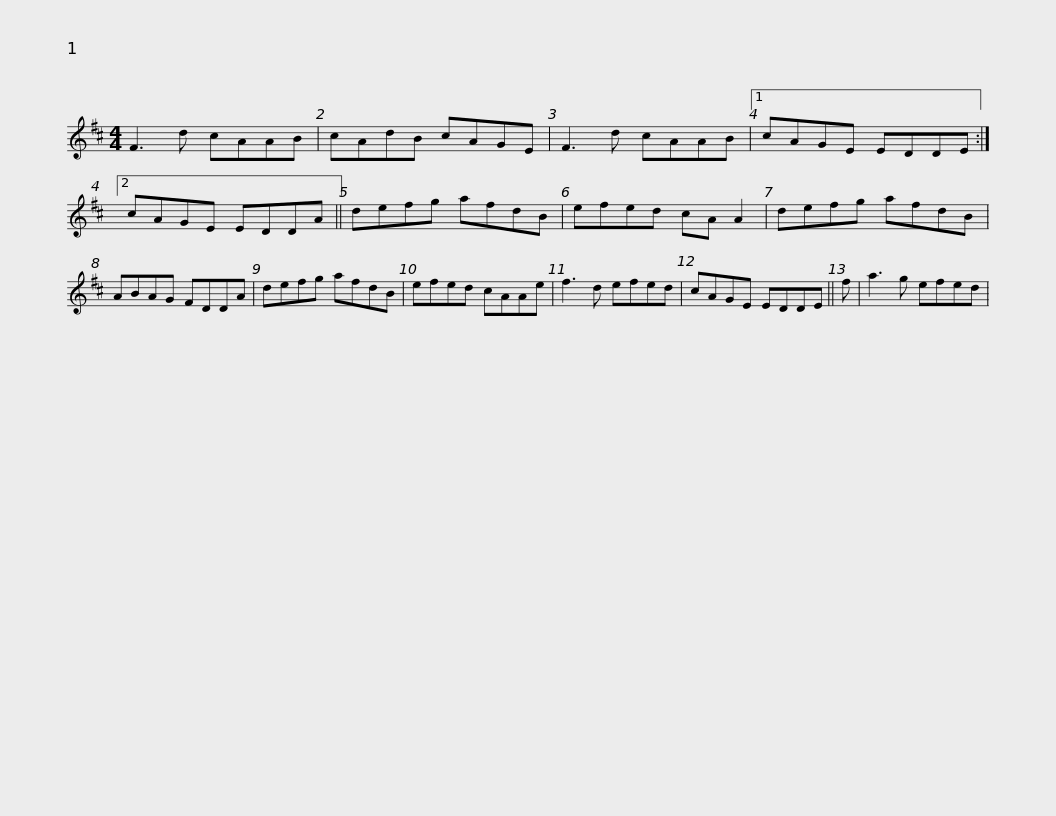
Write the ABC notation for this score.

X:1
L:1/8
M:4/4
I:linebreak $
K:D
V:1 treble
V:1
 F3 d cAAB | cAdB cAGE | F3 d cAAB |1 cAGE EDDE :|2 cAGE EDDA ||$ %5
 defg afdB | efed cA A2 | defg afdB | ABAG FDDA | defg afdB |$ %10
 efed cAAe | f3 d efed | cAGE EDDE || f | a3 g efed | %15
